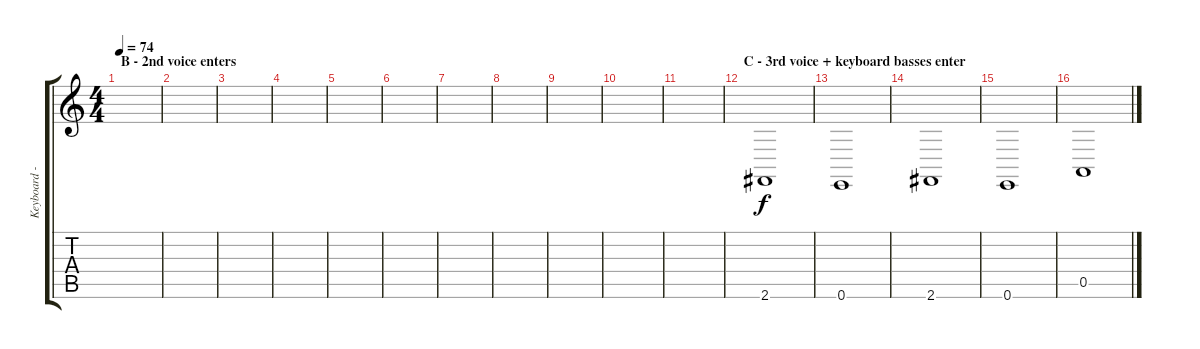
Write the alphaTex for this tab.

\track ("Keyboard - left hand basses" "Keyboard -") {instrument drawbarorgan}
\staff {score tabs}
\tuning (E4 B3 G3 D3 A2 E2) {hide}
\ts (4 4)
\section ("" "B - 2nd voice enters")
\tempo 74
\clef g2
\ks c
|
|
|
|
|
|
|
|
|
|
|
\section ("" "C - 3rd voice + keyboard basses enter")
2.6.1 |
0.6.1 |
2.6.1 |
0.6.1 |
0.5.1
